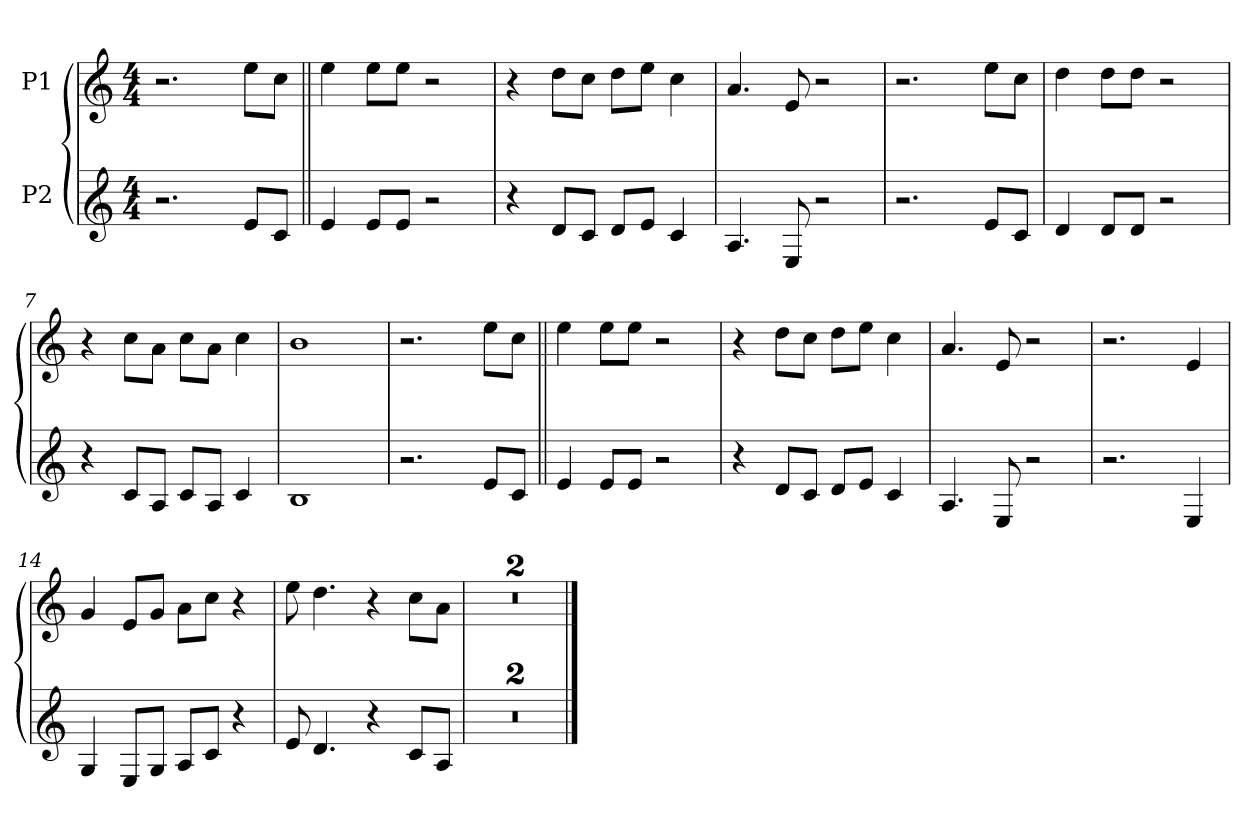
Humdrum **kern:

**kern	**kern
*part2	*part1
*staff2	*staff1
*I"P2	*I"P1
!!LO:PB:g=z
*stria6	*
*	*clefG2
*	*ITrd7c12
*k[]	*k[]
*C:	*C:
*M4/4	*M4/4
=1	=1
2.r	2.r
8ei/L	8ei\L
8ci/J	8ci\J
=2||	=2||
4ei/	4ei\
8ei/L	8ei\L
8ei/J	8ei\J
2r	2r
=3	=3
4r	4r
8di/L	8di\L
8ci/J	8ci\J
8di/L	8di\L
8ei/J	8ei\J
4ci/	4ci\
=4	=4
4.Ai/	4.Ai/
8Ei/	8Ei/
2r	2r
=5	=5
2.r	2.r
8ei/L	8ei\L
8ci/J	8ci\J
!!LO:LB:g=z
=6	=6
4di/	4di\
8di/L	8di\L
8di/J	8di\J
2r	2r
=7	=7
4r	4r
8ci/L	8ci\L
8Ai/J	8Ai\J
8ci/L	8ci\L
8Ai/J	8Ai\J
4ci/	4ci\
=8	=8
1Bi	1Bi
=9	=9
2.r	2.r
8ei/L	8ei\L
8ci/J	8ci\J
!!LO:LB:g=z
=10||	=10||
4ei/	4ei\
8ei/L	8ei\L
8ei/J	8ei\J
2r	2r
=11	=11
4r	4r
8di/L	8di\L
8ci/J	8ci\J
8di/L	8di\L
8ei/J	8ei\J
4ci/	4ci\
=12	=12
4.Ai/	4.Ai/
8Ei/	8Ei/
2r	2r
=13	=13
2.r	2.r
4Ei/	4Ei/
!!LO:LB:g=z
=14	=14
4Gi/	4Gi/
8Ei/L	8Ei/L
8Gi/J	8Gi/J
8Ai/L	8Ai\L
8ci/J	8ci\J
4r	4r
=15	=15
8ei/	8ei\
4.di/	4.di\
4r	4r
8ci/L	8ci\L
8Ai/J	8Ai\J
=16	=16
1r	1r
=17	=17
1r	1r
==	==
*-	*-
